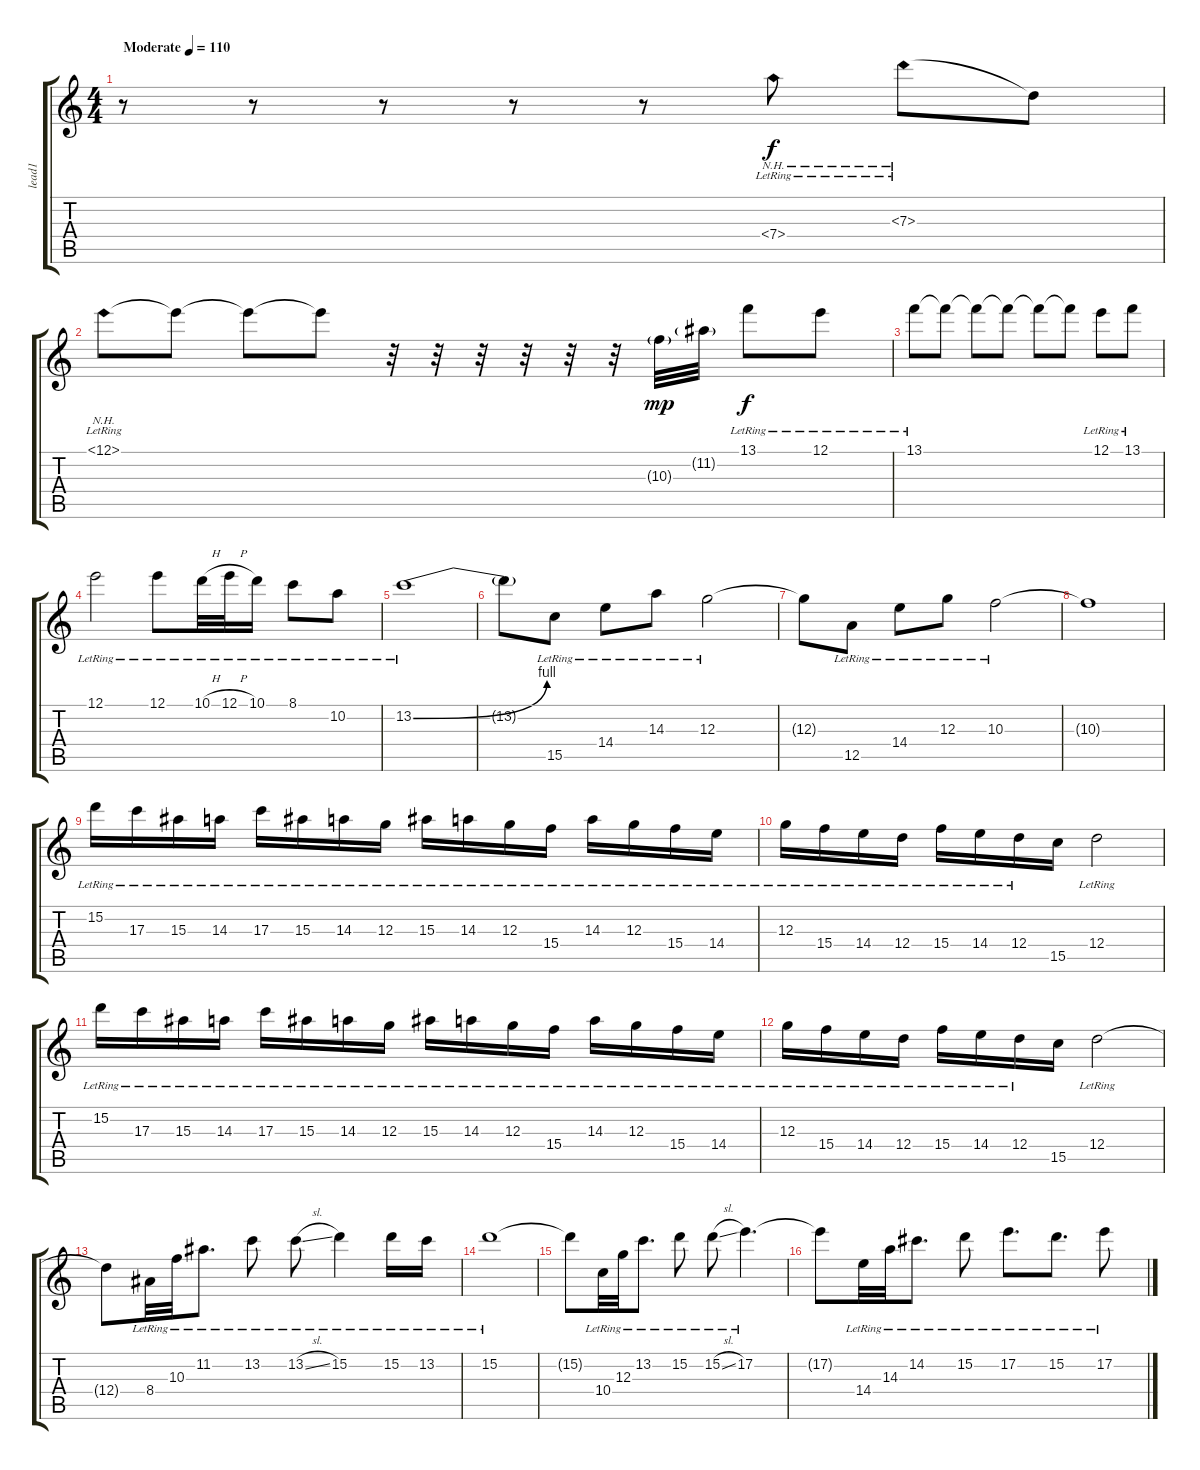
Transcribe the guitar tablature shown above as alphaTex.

\track ("lead1" "lead1") {instrument acousticguitarsteel}
\staff {score tabs}
\tuning (E4 B3 G3 D3 A2 E2) {hide}
\ts (4 4)
\tempo (110 "Moderate")
\clef g2
\ks c
r.8{dy f instrument acousticguitarsteel} r.8 r.8 r.8 r.8 7.4{nh lr}.8 7.3{nh lr}.8 7.3{t}.8 |
12.1{nh lr}.8 12.1{t}.8 12.1{t}.8 12.1{t}.8 r.32 r.32 r.32 r.32 r.32 r.32 10.3{g}.32{dy mp} 11.2{g}.32 13.1{lr}.8{dy f} 12.1{lr}.8 |
13.1{lr}.8 13.1{t}.8 13.1{t}.8 13.1{t}.8 13.1{t}.8 13.1{t}.8 12.1{lr}.8 13.1{lr}.8 |
12.1{lr}.2 12.1{lr}.8 10.1{h lr}.32 12.1{h lr}.32 10.1{lr}.16 8.1{lr}.8 10.2{lr}.8 |
13.2{be (bend 0 0 60 4) lr}.1 |
13.2{t}.8 15.5{lr}.8 14.4{lr}.8 14.3{lr}.8 12.3{lr}.2 |
12.3{t}.8 12.5{lr}.8 14.4{lr}.8 12.3{lr}.8 10.3{lr}.2 |
10.3{t}.1 |
15.2{lr}.16 17.3{lr}.16 15.3{lr}.16 14.3{lr}.16 17.3{lr}.16 15.3{lr}.16 14.3{lr}.16 12.3{lr}.16 15.3{lr}.16 14.3{lr}.16 12.3{lr}.16 15.4{lr}.16 14.3{lr}.16 12.3{lr}.16 15.4{lr}.16 14.4{lr}.16 |
12.3{lr}.16 15.4{lr}.16 14.4{lr}.16 12.4{lr}.16 15.4{lr}.16 14.4{lr}.16 12.4{lr}.16 15.5.16 12.4{lr}.2 |
15.2{lr}.16 17.3{lr}.16 15.3{lr}.16 14.3{lr}.16 17.3{lr}.16 15.3{lr}.16 14.3{lr}.16 12.3{lr}.16 15.3{lr}.16 14.3{lr}.16 12.3{lr}.16 15.4{lr}.16 14.3{lr}.16 12.3{lr}.16 15.4{lr}.16 14.4{lr}.16 |
12.3{lr}.16 15.4{lr}.16 14.4{lr}.16 12.4{lr}.16 15.4{lr}.16 14.4{lr}.16 12.4{lr}.16 15.5.16 12.4{lr}.2 |
12.4{t}.8 8.4{lr}.32 10.3{lr}.32 11.2{lr}.8{d} 13.2{lr}.8 13.2{sl lr}.8 15.2{lr}.4 15.2{lr}.16 13.2{lr}.16 |
15.2{lr}.1 |
15.2{t}.8 10.4{lr}.32 12.3{lr}.32 13.2{lr}.8{d} 15.2{lr}.8 15.2{sl lr}.8 17.2{lr}.4{d} |
17.2{t}.8 14.4{lr}.32 14.3{lr}.32 14.2{lr}.8{d} 15.2{lr}.8 17.2{lr}.8{d} 15.2{lr}.8{d} 17.2{lr}.8
